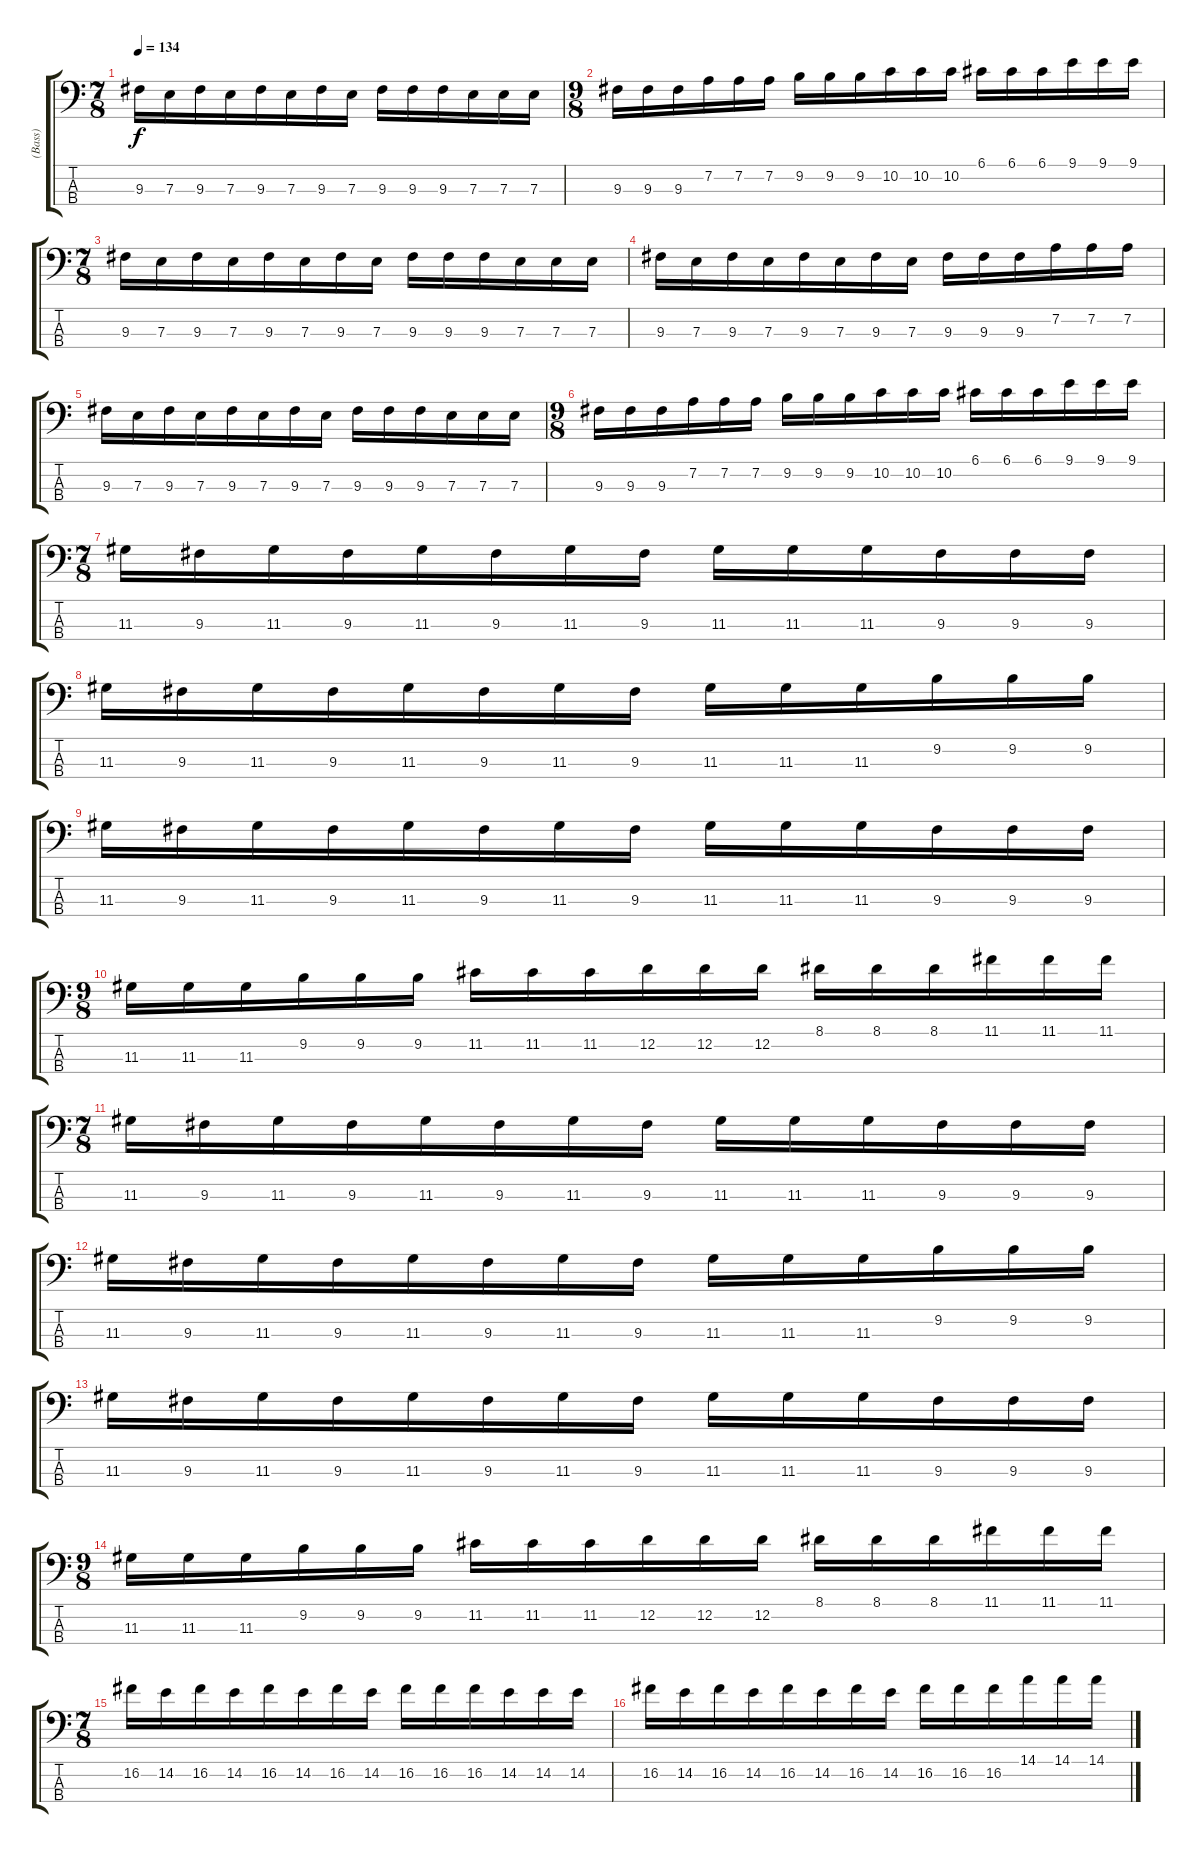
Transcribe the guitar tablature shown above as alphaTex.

\track ("(Bass)" "(Bass)") {instrument electricbassfinger}
\staff {score tabs}
\tuning (G2 D2 A1 E1) {hide}
\ts (7 8)
\tempo 134
\clef f4
\ks c
9.3.16{dy f} 7.3.16 9.3.16 7.3.16 9.3.16 7.3.16 9.3.16 7.3.16 9.3.16 9.3.16 9.3.16 7.3.16 7.3.16 7.3.16 |
\ts (9 8)
9.3.16 9.3.16 9.3.16 7.2.16 7.2.16 7.2.16 9.2.16 9.2.16 9.2.16 10.2.16 10.2.16 10.2.16 6.1.16 6.1.16 6.1.16 9.1.16 9.1.16 9.1.16 |
\ts (7 8)
9.3.16 7.3.16 9.3.16 7.3.16 9.3.16 7.3.16 9.3.16 7.3.16 9.3.16 9.3.16 9.3.16 7.3.16 7.3.16 7.3.16 |
9.3.16 7.3.16 9.3.16 7.3.16 9.3.16 7.3.16 9.3.16 7.3.16 9.3.16 9.3.16 9.3.16 7.2.16 7.2.16 7.2.16 |
9.3.16 7.3.16 9.3.16 7.3.16 9.3.16 7.3.16 9.3.16 7.3.16 9.3.16 9.3.16 9.3.16 7.3.16 7.3.16 7.3.16 |
\ts (9 8)
9.3.16 9.3.16 9.3.16 7.2.16 7.2.16 7.2.16 9.2.16 9.2.16 9.2.16 10.2.16 10.2.16 10.2.16 6.1.16 6.1.16 6.1.16 9.1.16 9.1.16 9.1.16 |
\ts (7 8)
11.3.16 9.3.16 11.3.16 9.3.16 11.3.16 9.3.16 11.3.16 9.3.16 11.3.16 11.3.16 11.3.16 9.3.16 9.3.16 9.3.16 |
11.3.16 9.3.16 11.3.16 9.3.16 11.3.16 9.3.16 11.3.16 9.3.16 11.3.16 11.3.16 11.3.16 9.2.16 9.2.16 9.2.16 |
11.3.16 9.3.16 11.3.16 9.3.16 11.3.16 9.3.16 11.3.16 9.3.16 11.3.16 11.3.16 11.3.16 9.3.16 9.3.16 9.3.16 |
\ts (9 8)
11.3.16 11.3.16 11.3.16 9.2.16 9.2.16 9.2.16 11.2.16 11.2.16 11.2.16 12.2.16 12.2.16 12.2.16 8.1.16 8.1.16 8.1.16 11.1.16 11.1.16 11.1.16 |
\ts (7 8)
11.3.16 9.3.16 11.3.16 9.3.16 11.3.16 9.3.16 11.3.16 9.3.16 11.3.16 11.3.16 11.3.16 9.3.16 9.3.16 9.3.16 |
11.3.16 9.3.16 11.3.16 9.3.16 11.3.16 9.3.16 11.3.16 9.3.16 11.3.16 11.3.16 11.3.16 9.2.16 9.2.16 9.2.16 |
11.3.16 9.3.16 11.3.16 9.3.16 11.3.16 9.3.16 11.3.16 9.3.16 11.3.16 11.3.16 11.3.16 9.3.16 9.3.16 9.3.16 |
\ts (9 8)
11.3.16 11.3.16 11.3.16 9.2.16 9.2.16 9.2.16 11.2.16 11.2.16 11.2.16 12.2.16 12.2.16 12.2.16 8.1.16 8.1.16 8.1.16 11.1.16 11.1.16 11.1.16 |
\ts (7 8)
16.2.16{volume 13} 14.2.16 16.2.16 14.2.16 16.2.16 14.2.16 16.2.16 14.2.16 16.2.16 16.2.16 16.2.16 14.2.16 14.2.16 14.2.16 |
16.2.16 14.2.16 16.2.16 14.2.16 16.2.16 14.2.16 16.2.16 14.2.16 16.2.16 16.2.16 16.2.16 14.1.16 14.1.16 14.1.16
